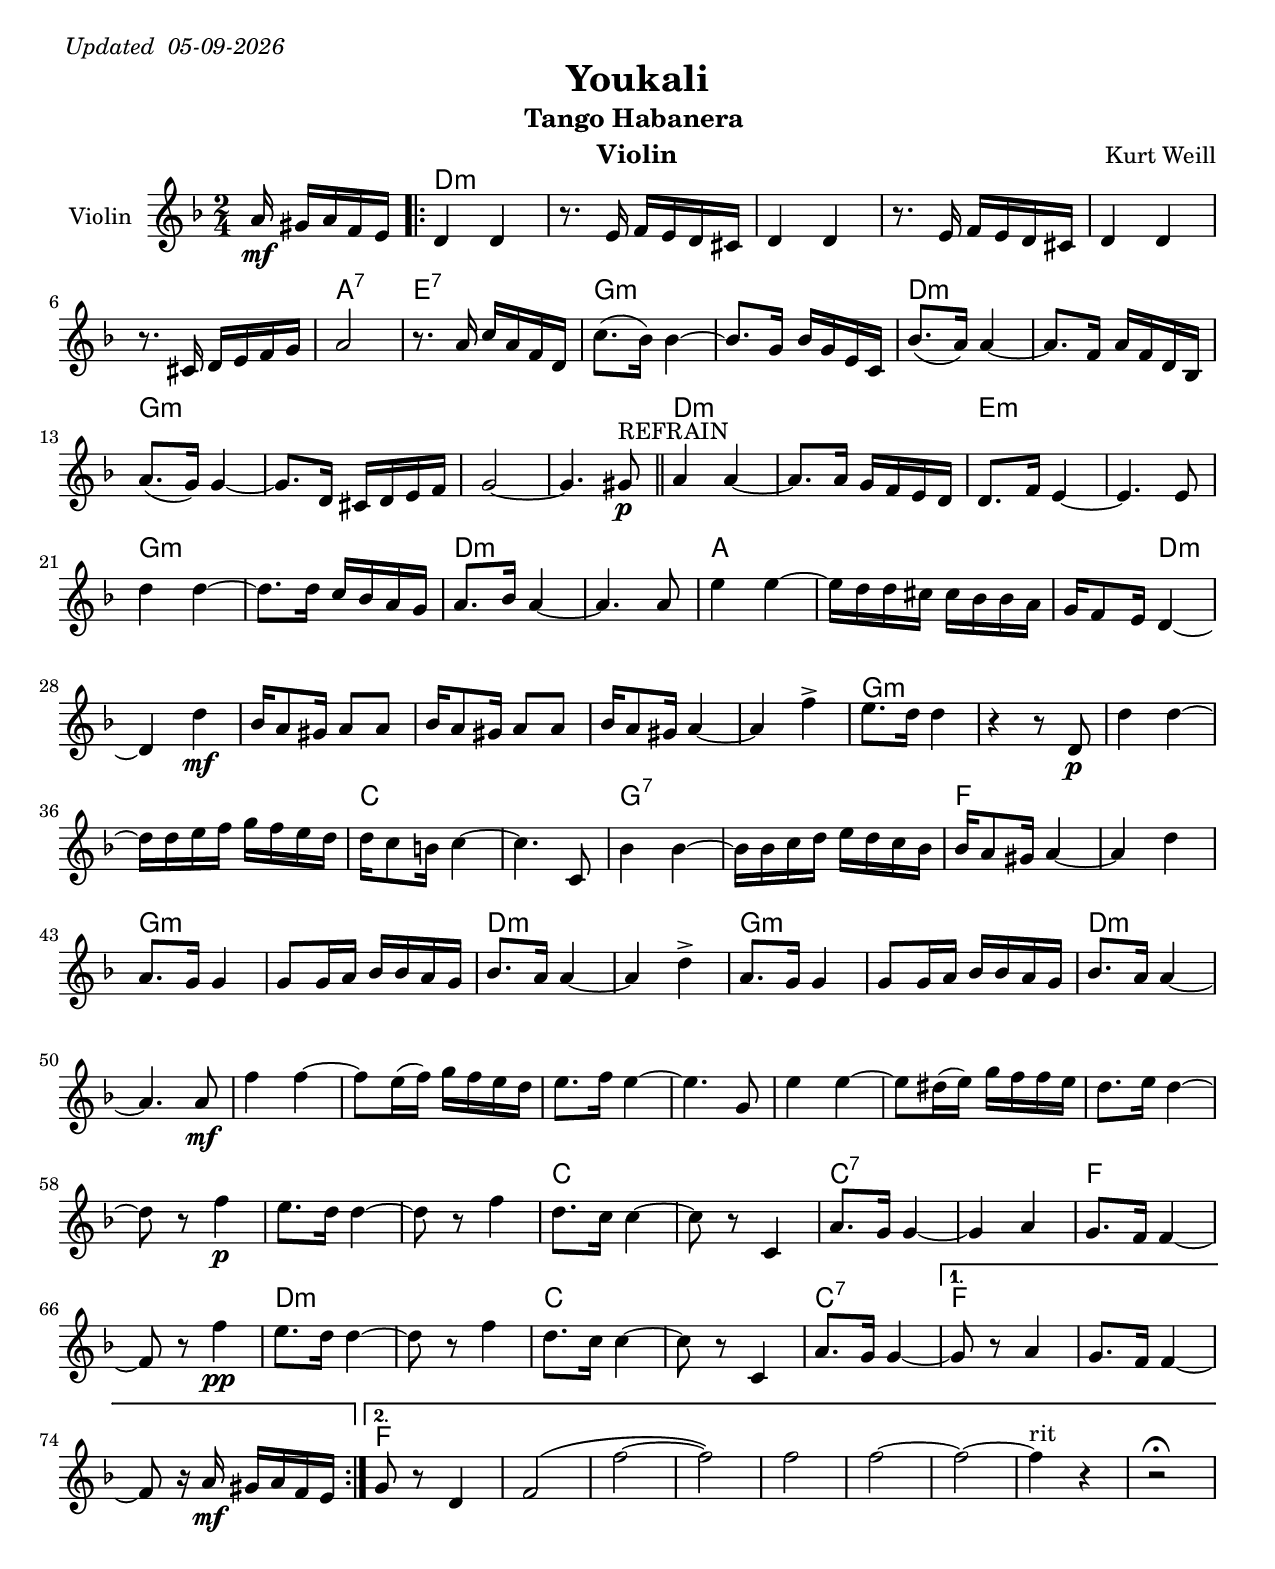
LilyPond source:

\version "2.14.2"

\include "english.ly"
%\pointAndClickOff
\paper{
  print-all-headers = ##t
  #(set-paper-size "letter")
}

date = #(strftime "%d-%m-%Y" (localtime (current-time)))

\markup{ \italic{ " Updated " \date }  }

%\markup{ Got something to say? }

%#################################### Melody ########################
%melody =  \transpose c d \relative c' {  %transpose for clarinet


melody = \relative c'' {
  \clef treble
  \key d \minor
  \time 2/4
  \partial 16*5 a16 \mf gs a f e
  \repeat volta 2{
    d4 d
    \repeat unfold 2{
      r8. e16 f e d cs|
      d4 d}
    r8. cs16 d e f g|
    a2

    r8. a16 c a f d|
    c'8.(bf16) bf4~
    bf8. g16 bf g e c
    bf'8.(a16) a4~

    a8. f16 a f d bf|
    a'8.(g16) g4~
    g8. d16 cs d e f
    g2~
    g4. gs8 \p ^REFRAIN  \bar "||"

    a4 a ~
    a8. a16 g f e d
    d8. f16 e4~
    e4. e8
    d'4 d~

    d8. d16 c bf a g
    a8. bf16 a4~
    a4. a8 e'4 e~
    e16 d d cs cs bf bf a|
    g16 [f8 e16] d4~|
    d4 d' \mf

    bf16[a8 gs16] a8 a|
    bf16[a8 gs16] a8 a| %missing repeated bar
    bf16 [a8 gs16] a4~
    a4 f'->
    e8. d16 d4
    r4 r8 d, \p
    d'4 d~
    d16 d e f g f e d|
    d16 [c8 b16] c4~
    c4. c,8  %end page 2
    bf'4 bf  ~
    bf16 bf c d e d c bf
    bf16[a8 gs16] a4~
    a4 d
    a8. g16 g4

    g8 g16 a bf bf a g|
    bf8. a16 a4~
    a4 d->
    a8. g16 g4
    g8 g16 a bf bf a g

    bf8. a16 a4~
    a4. a8 \mf

    f'4 f ~
    f8 e16(f) g f e d
    e8. f16 e4~
    e4. g,8|
    e'4 e~
    e8 ds16(e) g f f e|
    d8. e16 d4~
    d8 r f4\p
    e8. d16 d4~
    %last page
    d8 r f4
    d8. c16 c4~
    c8 r c,4
    a'8. g16 g4~
    g4 a
    g8. f16 f4~| %error in book? last page first You ka li
    f8 r f'4\pp
    e8. d16 d4~
    d8 r f4
    d8. c16 c4~
    c8 r c,4
    a'8. g16 g4~

  }

  \alternative{
    {
      g8 r a4
      g8. f16 f4~
      f8
      r16 a \mf gs a f e
    }
    {
      g8 r d4 f2\(
      f'2~
      f2\)
      f2
      f2~
      f2~
      f4 ^rit r
      r2 \fermata
    }
  }

}

%{
%################################# Lyrics #####################
\addlyrics{
  C'est presque au bout du mon -- de
  Ma bar -- que va -- ga -- bon -- de
  Er -- rante au gré de l'on -- de
  M'y con -- dui -- sit un jour
  L'île est tou -- te pe -- ti -- te
  Mais la fée qui l'ha -- bi -- te
  Gen -- ti -- ment nous in -- vi -- te
  A en fai -- re le tour

  You -- ka -- li
  C'est le pays de nos dé -- sirs
  You -- ka -- li
  C'est le bon -- heur, c'est le plai -- sir
  You -- ka -- li
  C'est la terre où l'on quit -- te tous les sou -- cis
  C'est, dans notre nuit, comme une éclair -- cie
  L'étoile qu'on suit
  C'est You -- ka -- li

}
\addlyrics {
  Et la vie nous en -- traî -- ne
  Las -- san  -- te, quo -- ti -- dien -- ne
  Mais la pauvre âme hu -- mai -- ne
  Cherch -- ant par -- tout l'ou -- bli
  A pour quit -- ter la ter -- re
  Su trou -- ver le mys -- tè -- re
  Où nos rê -- ves se ter -- rent
  En quel -- ques You -- ka -- li....
}
%}
%################################# Chords #######################
harmonies = \chordmode {
  s16*5
  d2*6:m
  a2:7
  e2:7 %maybe
  g2*2:m
  d2*2:m
  g2*4:m
  %refrain
  d2*2:m
  e2*2:m
  g2*2:m
  d2*2:m
  a4*5
  d4*11:m
  g2*4:m   % might be a Cm
  c2*2
  g2*2:7
  f2*2
  g2*2:m
  d2*2:m
  g2*2:m
  d2*12:m  % maybe a chord change @53 and back to Dm @ 57???
  c2*2
  c2*2:7
  f2*2
  d2*2:m
  c2*2
  c2:7
  f2*3
  f2*8

}

\score {
  <<
    \new ChordNames {
      \set chordChanges = ##f
  #(set-paper-size "letter")
      \harmonies
    }
    \new Staff \with {
      instrumentName = "Violin"} \melody
  >>
  \header{
    title= "Youkali"
    subtitle="Tango Habanera "
    composer= "Kurt Weill"
    instrument = "Violin"
    arranger= ""
  }
  \midi{\tempo 4 = 120}
  \layout{ }


  }

%{
  % more verses:
  \markup{}
  \markup {
  \fill-line {
  \hspace #0.1 % distance from left margin
  \column {
  \line { "1."
  \column {
  ""
  }
  }
  \hspace #0.2 % vertical distance between verses
  \line { "2."
  \column {
  ""
  }
  }
  }
  \hspace #0.1  % horiz. distance between columns
  \column {
  \line { "3."
  \column {
  ""
  }
  }
  \hspace #0.2 % distance between verses
  \line { "4."
  \column {
  ""
  }
  }
  }
  \hspace #0.1 % distance to right margin
  }
  }


  C'est presque au bout du monde
  Ma barque vagabonde
  Errante au gré de l'onde
  M'y conduisit un jour
  L'île est toute petite
  Mais la fée qui l'habite
  Gentiment nous invite
  A en faire le tour

  Youkali
  C'est le pays de nos désirs
  Youkali
  C'est le bonheur, c'est le plaisir
  Youkali
  C'est la terre où l'on quitte tous les soucis
  C'est, dans notre nuit, comme une éclaircie
  L'étoile qu'on suit
  C'est Youkali

  Et la vie nous entraîne
  Lassante, quotidienne
  Mais la pauvre âme humaine
  Cherchant partout l'oubli
  A pour quitter la terre
  Su trouver le mystère
  Où nos rêves se terrent
  En quelques Youkali....


  ****************English*********
 It was almost to the end of the world
That my wandering boat
Straying at the will of the waves
Led me one day
The isle is very small
But the kind fairy that lives there
Invites us
To take a look around

Youkali
Is the land of our desires
Youkali
Is happiness, pleasure
Youkali
Is the land where we forget all our worries
It is in our night, like a bright rift
The star we follow
It is Youkali

Youkali
Is the respect of all vows exchanged
Youkali
Is the land of love returned
It is the hope
That is in every human heart
The deliverance
We await for tomorrow

Youkali
Is the land of our desires
Youkali
Is happiness, pleasure
But it is a dream, a folly
There is no Youkali

And life carries us along
Tediously, day by day
But the poor human soul
Seeking forgetfulness everywhere
Has, in order to escape the world
Managed to find the mystery
In which our dreams burrow themselves
In some Youkali

Youkali
Is the land of our desires
Youkali
Is happiness, pleasure
Youkali
Is the land where we forget all our worries
It is in our night, like a bright rift
The star we follow
It is Youkali

Youkali
Is the respect of all vows exchanged
Youkali
Is the land of love returned
It is the hope
That is in every human heart
The deliverance
We await for tomorrow

Youkali
Is the land of our desires
Youkali
Is happiness, pleasure
But it is a dream, a folly
There is no Youkali

But it is a dream, a folly
There is no Youkali


%}